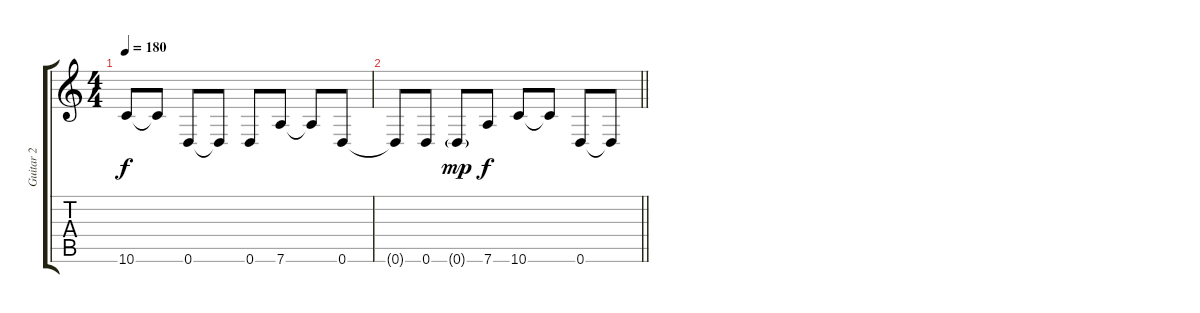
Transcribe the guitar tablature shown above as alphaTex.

\track ("Guitar 2" "Guitar 2") {instrument distortionguitar}
\staff {score tabs}
\tuning (E4 B3 G3 D3 A2 D2) {hide}
\ts (4 4)
\tempo 180
\clef g2
\ks c
10.6.8{dy f} 10.6{t}.8 0.6.8 0.6{t}.8 0.6.8 7.6.8 7.6{t}.8 0.6.8 |
\barLineRight lightlight
0.6{t}.8 0.6.8 0.6{g}.8{dy mp} 7.6.8{dy f} 10.6.8 10.6{t}.8 0.6.8 0.6{t}.8
